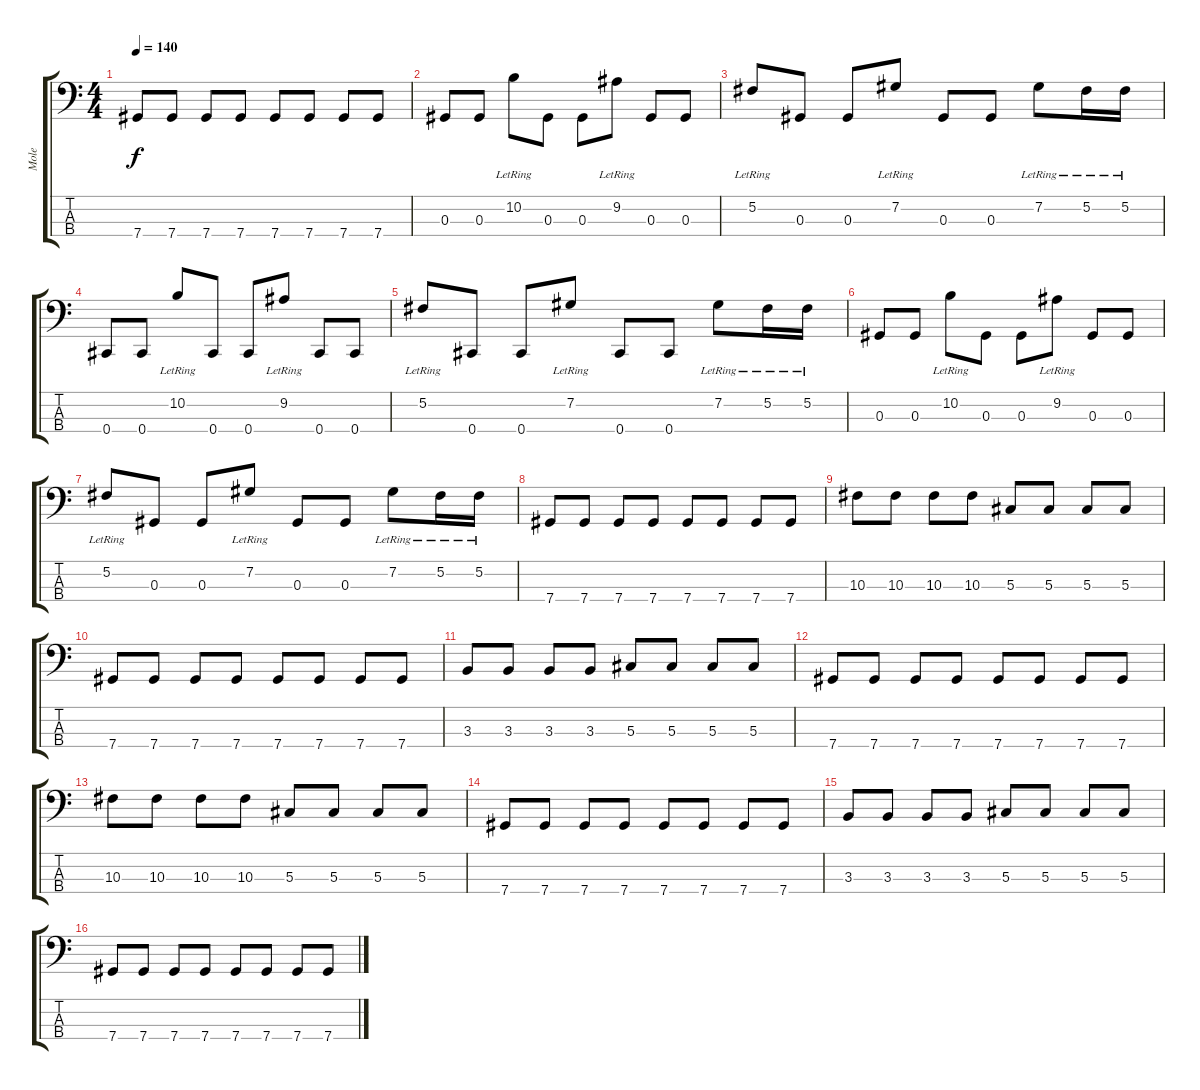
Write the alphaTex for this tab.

\track ("Mole" "Mole") {instrument electricbasspick}
\staff {score tabs}
\tuning (Gb2 Db2 Ab1 Db1) {hide}
\ts (4 4)
\tempo 140
\clef f4
\ks c
7.4.8{dy f} 7.4.8 7.4.8 7.4.8 7.4.8 7.4.8 7.4.8 7.4.8 |
0.3.8 0.3.8 10.2{lr}.8 0.3.8 0.3.8 9.2{lr}.8 0.3.8 0.3.8 |
5.2{lr}.8 0.3.8 0.3.8 7.2{lr}.8 0.3.8 0.3.8 7.2{lr}.8 5.2{lr}.16 5.2{lr}.16 |
0.4.8 0.4.8 10.2{lr}.8 0.4.8 0.4.8 9.2{lr}.8 0.4.8 0.4.8 |
5.2{lr}.8 0.4.8 0.4.8 7.2{lr}.8 0.4.8 0.4.8 7.2{lr}.8 5.2{lr}.16 5.2{lr}.16 |
0.3.8 0.3.8 10.2{lr}.8 0.3.8 0.3.8 9.2{lr}.8 0.3.8 0.3.8 |
5.2{lr}.8 0.3.8 0.3.8 7.2{lr}.8 0.3.8 0.3.8 7.2{lr}.8 5.2{lr}.16 5.2{lr}.16 |
7.4.8 7.4.8 7.4.8 7.4.8 7.4.8 7.4.8 7.4.8 7.4.8 |
10.3.8 10.3.8 10.3.8 10.3.8 5.3.8 5.3.8 5.3.8 5.3.8 |
7.4.8 7.4.8 7.4.8 7.4.8 7.4.8 7.4.8 7.4.8 7.4.8 |
3.3.8 3.3.8 3.3.8 3.3.8 5.3.8 5.3.8 5.3.8 5.3.8 |
7.4.8 7.4.8 7.4.8 7.4.8 7.4.8 7.4.8 7.4.8 7.4.8 |
10.3.8 10.3.8 10.3.8 10.3.8 5.3.8 5.3.8 5.3.8 5.3.8 |
7.4.8 7.4.8 7.4.8 7.4.8 7.4.8 7.4.8 7.4.8 7.4.8 |
3.3.8 3.3.8 3.3.8 3.3.8 5.3.8 5.3.8 5.3.8 5.3.8 |
7.4.8 7.4.8 7.4.8 7.4.8 7.4.8 7.4.8 7.4.8 7.4.8
